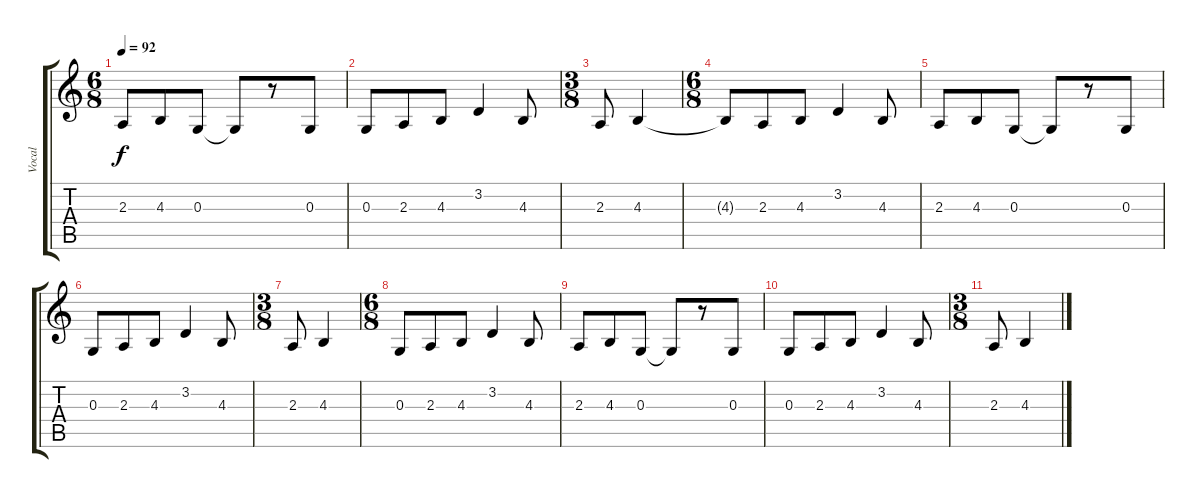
\track ("Vocal" "Vocal") {instrument acousticgrandpiano}
\staff {score tabs}
\tuning (E4 B3 G3 D3 A2 E2) {hide}
\ts (6 8)
\tempo 92
\clef g2
\ks c
2.3.8{dy f} 4.3.8 0.3.8 0.3{t}.8 r.8 0.3.8 |
0.3.8 2.3.8 4.3.8 3.2.4 4.3.8 |
\ts (3 8)
2.3.8 4.3.4 |
\ts (6 8)
4.3{t}.8 2.3.8 4.3.8 3.2.4 4.3.8 |
2.3.8 4.3.8 0.3.8 0.3{t}.8 r.8 0.3.8 |
0.3.8 2.3.8 4.3.8 3.2.4 4.3.8 |
\ts (3 8)
2.3.8 4.3.4 |
\ts (6 8)
0.3.8 2.3.8 4.3.8 3.2.4 4.3.8 |
2.3.8 4.3.8 0.3.8 0.3{t}.8 r.8 0.3.8 |
0.3.8 2.3.8 4.3.8 3.2.4 4.3.8 |
\ts (3 8)
2.3.8 4.3.4
